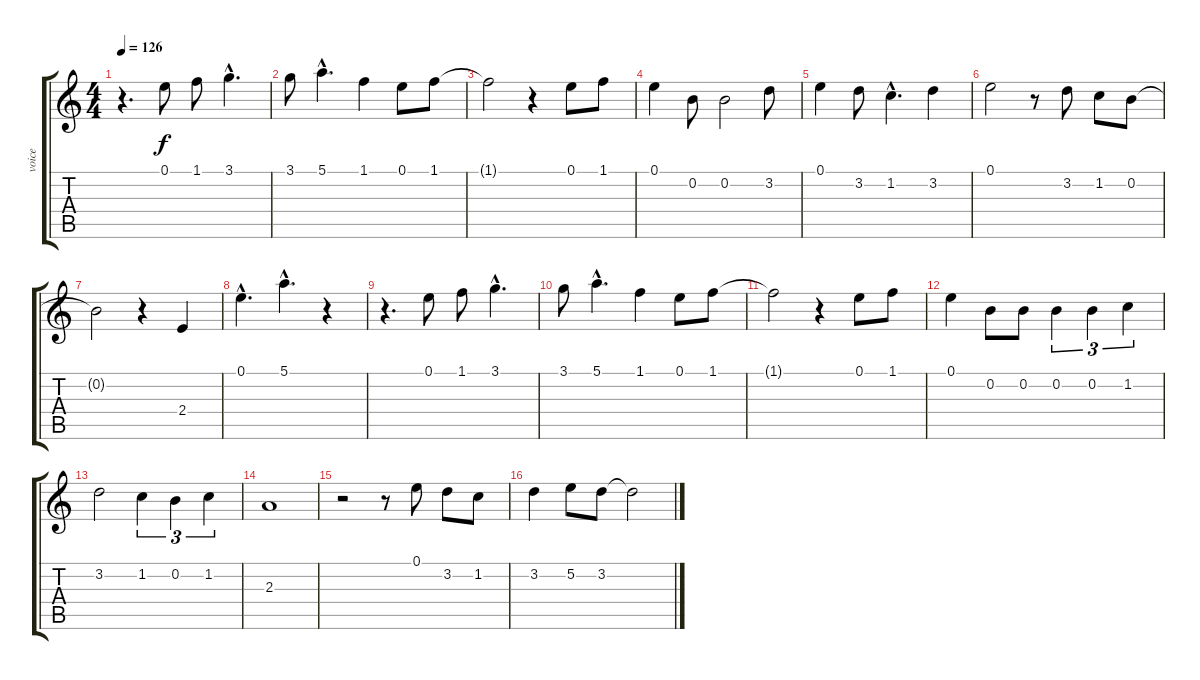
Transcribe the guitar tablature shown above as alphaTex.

\track ("voice" "voice") {instrument flute}
\staff {score tabs}
\tuning (E5 B4 G4 D4 A3 E3) {hide}
\ts (4 4)
\tempo 126
\clef g2
\ks c
r.4{d dy f} 0.1.8 1.1.8 3.1{hac}.4{d} |
3.1.8 5.1{hac}.4{d} 1.1.4 0.1.8 1.1.8 |
1.1{t}.2 r.4 0.1.8 1.1.8 |
0.1.4 0.2.8 0.2.2 3.2.8 |
0.1.4 3.2.8 1.2{hac}.4{d} 3.2.4 |
0.1.2 r.8 3.2.8 1.2.8 0.2.8 |
0.2{t}.2 r.4 2.4.4 |
0.1{hac}.4{d} 5.1{hac}.4{d} r.4 |
r.4{d} 0.1.8 1.1.8 3.1{hac}.4{d} |
3.1.8 5.1{hac}.4{d} 1.1.4 0.1.8 1.1.8 |
1.1{t}.2 r.4 0.1.8 1.1.8 |
0.1.4 0.2.8 0.2.8 0.2.4{tu (3 2)} 0.2.4{tu (3 2)} 1.2.4{tu (3 2)} |
3.2.2 1.2.4{tu (3 2)} 0.2.4{tu (3 2)} 1.2.4{tu (3 2)} |
2.3.1 |
r.2 r.8 0.1.8 3.2.8 1.2.8 |
3.2.4 5.2.8 3.2.8 3.2{t}.2
